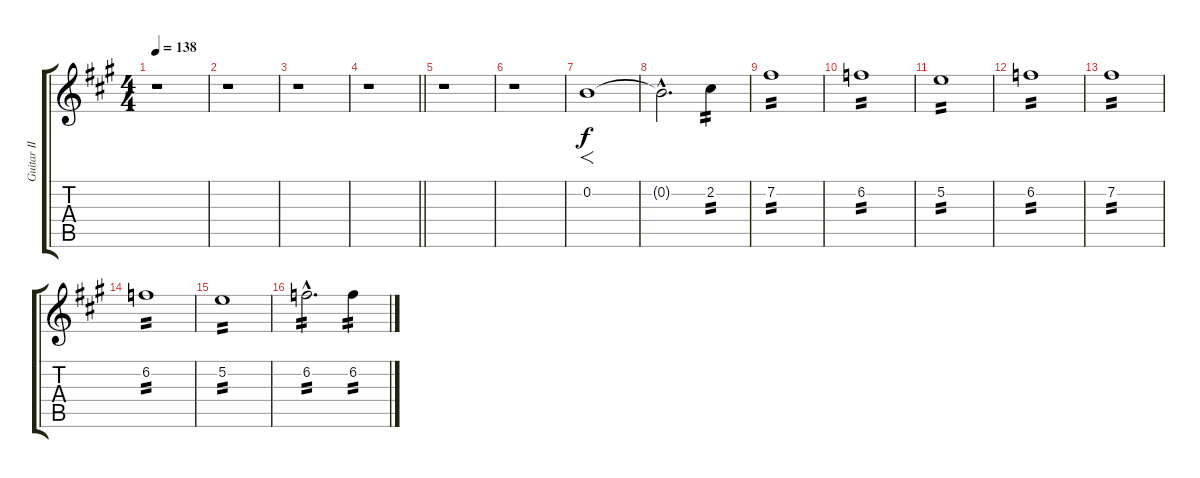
\track ("Guitar II" "Guitar II") {instrument overdrivenguitar}
\staff {score tabs}
\tuning (E4 B3 G3 D3 A2 E2) {hide}
\ts (4 4)
\tempo 138
\clef g2
\ks a
r.1{dy f} |
r.1 |
r.1 |
\barLineRight lightlight
r.1 |
r.1 |
r.1 |
0.2.1{f volume 11} |
0.2{hac t}.2{d} 2.2.4{tp 2 volume 14} |
7.2.1{tp 2} |
6.2.1{tp 2} |
5.2.1{tp 2} |
6.2.1{tp 2} |
7.2.1{tp 2} |
6.2.1{tp 2} |
5.2.1{tp 2} |
6.2{hac}.2{d tp 2} 6.2.4{tp 2}
